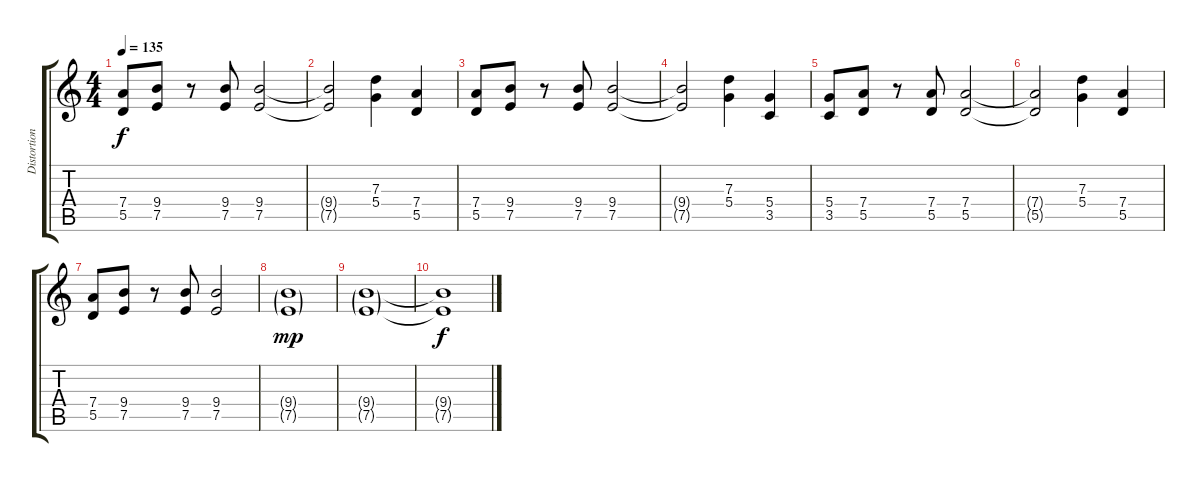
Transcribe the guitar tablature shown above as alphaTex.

\track ("Distortion" "Distortion") {instrument overdrivenguitar}
\staff {score tabs}
\tuning (E4 B3 G3 D3 A2 E2) {hide}
\ts (4 4)
\tempo 135
\clef g2
\ks c
(7.4 5.5).8{dy f} (9.4 7.5).8 r.8 (9.4 7.5).8 (9.4 7.5).2 |
(9.4{t} 7.5{t}).2 (7.3 5.4).4 (7.4 5.5).4 |
(7.4 5.5).8 (9.4 7.5).8 r.8 (9.4 7.5).8 (9.4 7.5).2 |
(9.4{t} 7.5{t}).2 (7.3 5.4).4 (5.4 3.5).4 |
(5.4 3.5).8 (7.4 5.5).8 r.8 (7.4 5.5).8 (7.4 5.5).2 |
(7.4{t} 5.5{t}).2 (7.3 5.4).4 (7.4 5.5).4 |
(7.4 5.5).8 (9.4 7.5).8 r.8 (9.4 7.5).8 (9.4 7.5).2 |
(9.4{g} 7.5{g}).1{dy mp} |
(9.4{g} 7.5{g}).1 |
(9.4{t} 7.5{t}).1{dy f}
